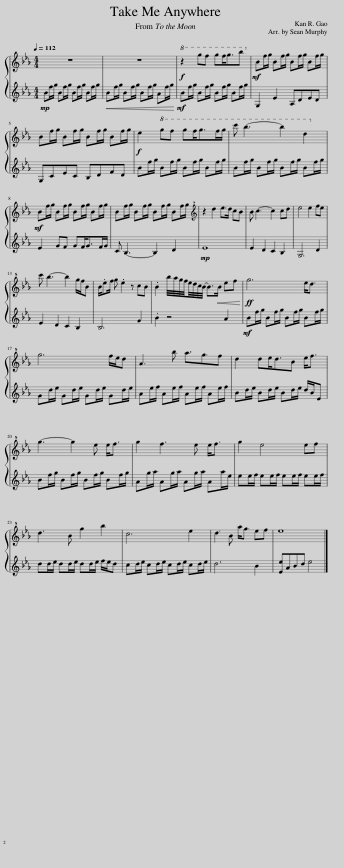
X:1
%%score { 1 | 2 }
L:1/8
Q:1/4=112
M:4/4
I:linebreak $
K:Eb
V:1 treble
V:2 treble
V:1
 z8 | z8 |!f!!8va(! z2 g'f' g'f'<g'b'!8va)! |!mf! Bf/g/ Bf/g/ Bf/g/ Bf/g/ |$ Bf/g/ Bf/g/ Bf/g/ Bf/g/ | %5
!f! e2!8va(! g'f' g'f'<g'f'/g'/ | c'' b'3- b'2 d'2!8va)! |$!mf! Bf/g/ Bf/g/ Bf/g/ Bf/g/ | Bf/g/ Bf/g/ Bf/g/ Bf/g/ |[K:treble+8] z2 d2 e>d cB | %10
 B c3- c2 cd | e4 e2 fe |$ c' b3- b2 g/f/B | B/.ef/ g .e2 z cB | .B2 b/4a/4g/4f/4e/4d/4c/4B/4- B>!<(!B ef!<)! | %15
!ff! g6 e<d |$ g6 f/e/d | A3 b a3/2g3/2f | d2 de<dB e<f |$ g3- g2 e e<f | %20
 g2 f3 e e<f | g2 e4 ef |$ d3 B g2 b2 | c6 e2 | d3 B a<g ef | %25
 e8 |] %26
V:2
!mp! Bf/g/ Bf/g/ Bf/g/ Bf/g/ |!<(! Bf/g/ Bf/g/ Bf/g/ Af/g/!<)! |!mf! Bf/g/ Bf/g/ Bf/g/ Bf/g/ | G,2 E2 A,DED |$ G,CEC B,DFD | %5
 Bf/g/ Bf/g/ Bf/g/ Bf/g/ | Bf/g/ Bf/g/ Bf/g/ Bf/g/ |$ E2 GF GF<GF/G/ | C B,3- B,2 D2 |!mp! E8 | %10
 E2 D2 C2 B,2 | G,6 D2 |$ E2 D2 C2 B,2 | B,6 G2 | .B2 z4 A2 | %15
!mf! Bf/g/ Bf/g/ Bf/g/ Bf/g/ |$ Gd/e/ Gd/e/ Gd/e/ Gd/e/ | Ae/f/ Ae/f/ Ae/f/ Ae/f/ | Bd/e/ Bd/e/ Bd/e/ d/B/E |$ Bf/g/ Bf/g/ Bf/g/ Bf/g/ | %20
 Ag/a/ Ag/a/ Ag/a/ Aa/e/ | ee/f/ ee/f/ ee/f/ ee/f/ |$ dd/e/ dd/e/ dd/e/ f/e/d | cd/e/ cd/e/ cd/e/ cd/e/ | d6 B2 | %25
 [Ee]ABd e4 |] %26
